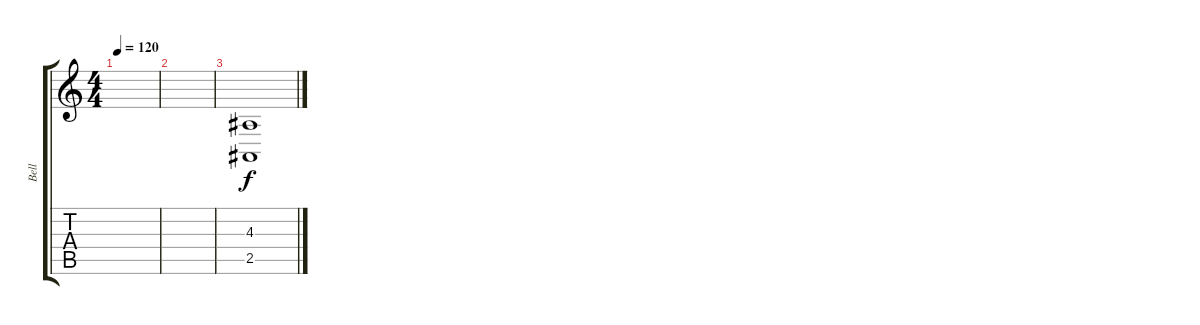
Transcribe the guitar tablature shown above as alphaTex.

\track ("Bell" "Bell") {instrument tubularbells}
\staff {score tabs}
\tuning (Eb4 Bb3 Gb3 Db3 Ab2 Eb2) {hide}
\ts (4 4)
\tempo 120
\clef g2
\ks c
|
|
(4.3 2.5).1{dy f}
